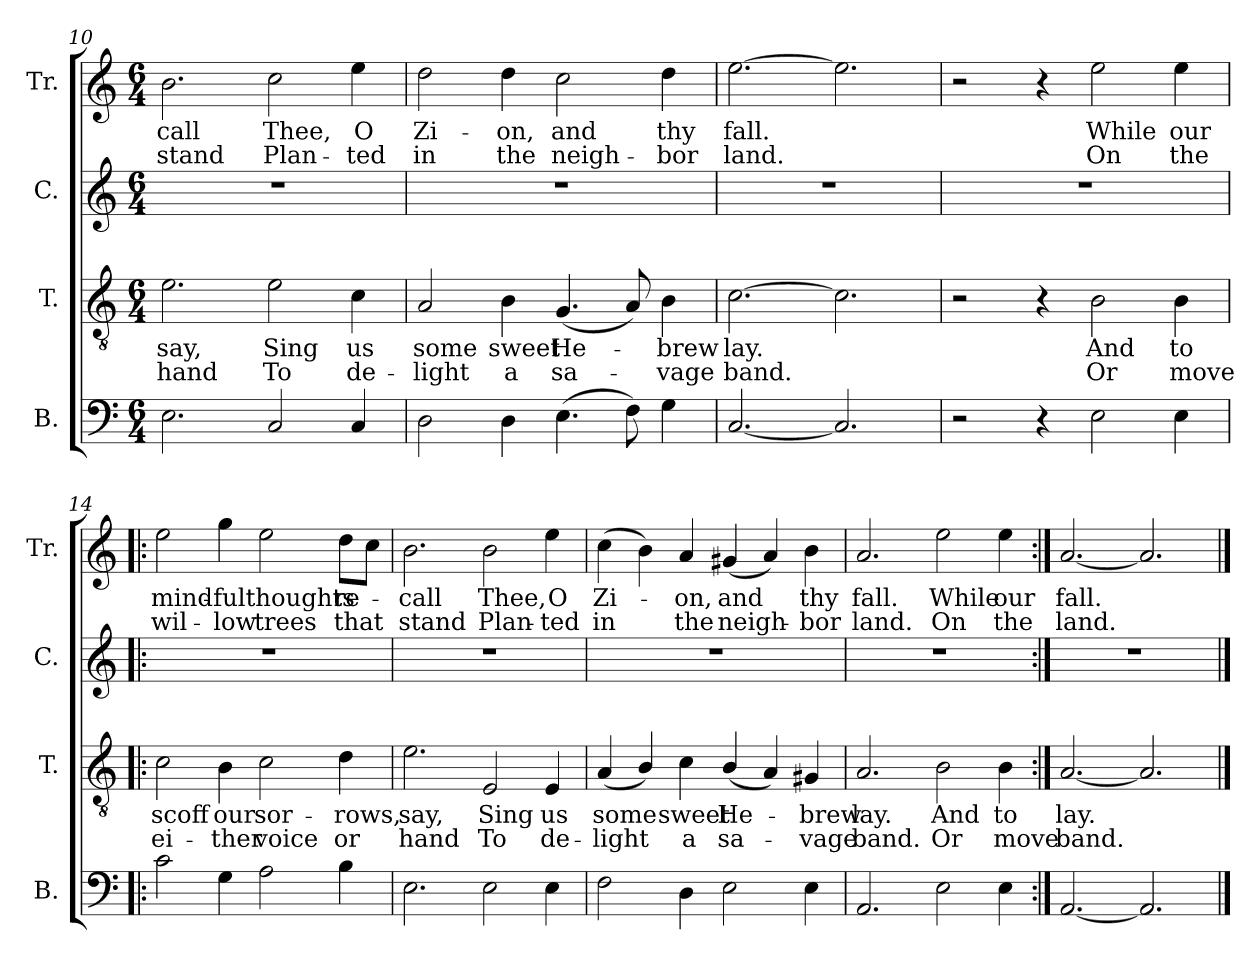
**kern	**kern	**text	**text	**kern	**kern	**text	**text
*part4	*part3	*part3	*part3	*part2	*part1	*part1	*part1
*staff4	*staff3	*staff3	*staff3	*staff2	*staff1	*staff1	*staff1
*I"B.	*I"T.	*	*	*I"C.	*I"Tr.	*	*
*I'B.	*I'T.	*	*	*I'C.	*I'Tr.	*	*
*clefF4	*clefGv2	*	*	*clefG2	*clefG2	*	*
*k[]	*k[]	*	*	*k[]	*k[]	*	*
*M6/4	*M6/4	*	*	*M6/4	*M6/4	*	*
=10	=10	=10	=10	=10	=10	=10	=10
2.E\	2.e\	say,	hand	1.r	2.b\	-call	stand
2C/	2e\	Sing	To	.	2cc\	Thee,	Plan-
4C/	4c\	us	de-	.	4ee\	O	-ted
=11	=11	=11	=11	=11	=11	=11	=11
2D\	2A/	some	-light	1.r	2dd\	Zi-	in
4D\	4B\	sweet	a	.	4dd\	-on,	the
(4.E\	(4.G/	He-	sa-	.	2cc\	and	neigh-
8F\)	8A/)	.	.	.	.	.	.
4G\	4B\	-brew	-vage	.	4dd\	thy	-bor
!!LO:LB:g=z
=12	=12	=12	=12	=12	=12	=12	=12
[2.C/	[2.c\	lay.	band.	1.r	[2.ee\	fall.	land.
2.C/]	2.c\]	.	.	.	2.ee\]	.	.
=13	=13	=13	=13	=13	=13	=13	=13
2r	2r	.	.	1.r	2r	.	.
4r	4r	.	.	.	4r	.	.
2E\	2B\	And	Or	.	2ee\	While	On
4E\	4B\	to	move	.	4ee\	our	the
=14!|:	=14!|:	=14!|:	=14!|:	=14!|:	=14!|:	=14!|:	=14!|:
2c\	2c\	scoff	ei-	1.r	2ee\	mind-	wil-
4G\	4B\	our	-ther	.	4gg\	-ful	-low
2A\	2c\	sor-	voice	.	2ee\	thoughts	trees
4B\	4d\	-rows,	or	.	8dd\L	re-	that
.	.	.	.	.	8cc\J	.	.
=15	=15	=15	=15	=15	=15	=15	=15
2.E\	2.e\	say,	hand	1.r	2.b\	-call	stand
2E\	2E/	Sing	To	.	2b\	Thee,	Plan-
4E\	4E/	us	de-	.	4ee\	O	-ted
=16	=16	=16	=16	=16	=16	=16	=16
2F\	(4A/	some	-light	1.r	(4cc\	Zi-	in
.	4B/)	.	.	.	4b\)	.	.
4D\	4c\	sweet	a	.	4a/	-on,	the
2E\	(4B/	He-	sa-	.	(4g#X/	and	neigh-
.	4A/)	.	.	.	4a/)	.	.
4E\	4G#X/	-brew	-vage	.	4b\	thy	-bor
!!LO:LB:g=z
=17	=17	=17	=17	=17	=17	=17	=17
2.AA/	2.A/	lay.	band.	1.r	2.a/	fall.	land.
2E\	2B\	And	Or	.	2ee\	While	On
4E\	4B\	to	move	.	4ee\	our	the
=18:|!	=18:|!	=18:|!	=18:|!	=18:|!	=18:|!	=18:|!	=18:|!
[2.AA/	[2.A/	lay.	band.	1.r	[2.a/	fall.	land.
2.AA/]	2.A/]	.	.	.	2.a/]	.	.
==	==	==	==	==	==	==	==
*-	*-	*-	*-	*-	*-	*-	*-
